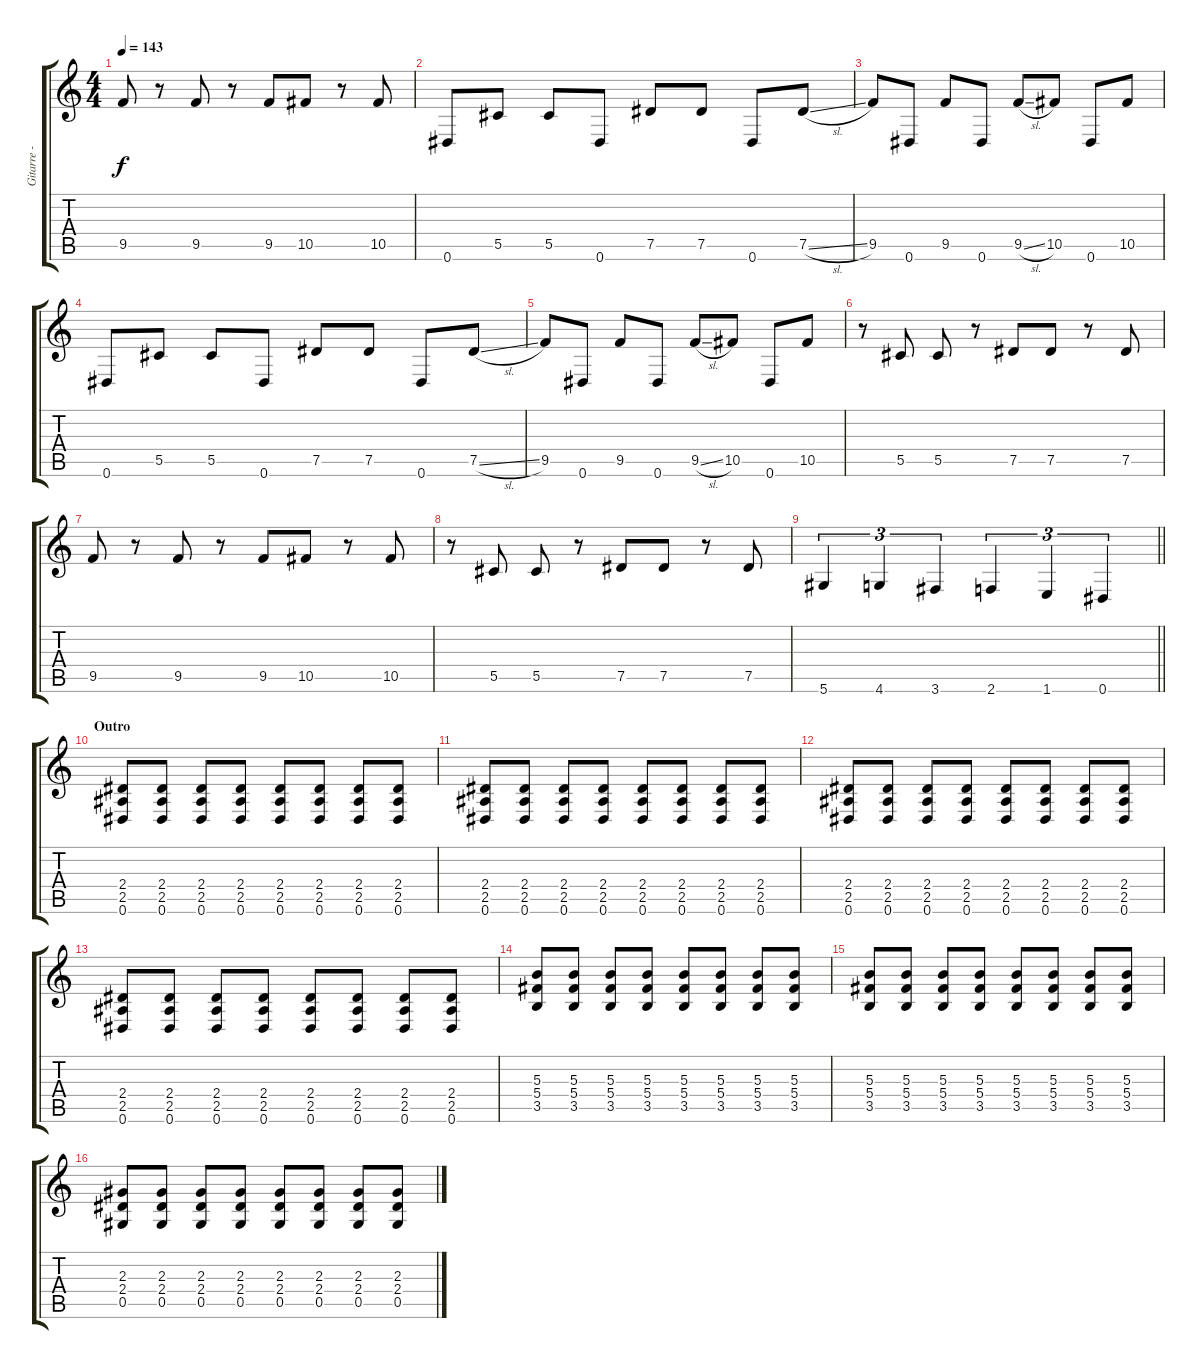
\track ("Gitarre - Henning Rümenapp" "Gitarre - ") {instrument distortionguitar}
\staff {score tabs}
\tuning (Eb4 Bb3 Gb3 Db3 Ab2 Eb2) {hide}
\ts (4 4)
\tempo 143
\clef g2
\ks c
9.5.8{dy f} r.8 9.5.8 r.8 9.5.8 10.5.8 r.8 10.5.8 |
0.6.8 5.5.8 5.5.8 0.6.8 7.5.8 7.5.8 0.6.8 7.5{sl}.8 |
9.5.8 0.6.8 9.5.8 0.6.8 9.5{sl}.8 10.5.8 0.6.8 10.5.8 |
0.6.8 5.5.8 5.5.8 0.6.8 7.5.8 7.5.8 0.6.8 7.5{sl}.8 |
9.5.8 0.6.8 9.5.8 0.6.8 9.5{sl}.8 10.5.8 0.6.8 10.5.8 |
r.8 5.5.8 5.5.8 r.8 7.5.8 7.5.8 r.8 7.5.8 |
9.5.8 r.8 9.5.8 r.8 9.5.8 10.5.8 r.8 10.5.8 |
r.8 5.5.8 5.5.8 r.8 7.5.8 7.5.8 r.8 7.5.8 |
\barLineRight lightlight
5.6.4{tu (3 2)} 4.6.4{tu (3 2)} 3.6.4{tu (3 2)} 2.6.4{tu (3 2)} 1.6.4{tu (3 2)} 0.6.4{tu (3 2)} |
\section ("" "Outro")
(2.4 2.5 0.6).8 (2.4 2.5 0.6).8 (2.4 2.5 0.6).8 (2.4 2.5 0.6).8 (2.4 2.5 0.6).8 (2.4 2.5 0.6).8 (2.4 2.5 0.6).8 (2.4 2.5 0.6).8 |
(2.4 2.5 0.6).8 (2.4 2.5 0.6).8 (2.4 2.5 0.6).8 (2.4 2.5 0.6).8 (2.4 2.5 0.6).8 (2.4 2.5 0.6).8 (2.4 2.5 0.6).8 (2.4 2.5 0.6).8 |
(2.4 2.5 0.6).8 (2.4 2.5 0.6).8 (2.4 2.5 0.6).8 (2.4 2.5 0.6).8 (2.4 2.5 0.6).8 (2.4 2.5 0.6).8 (2.4 2.5 0.6).8 (2.4 2.5 0.6).8 |
(2.4 2.5 0.6).8 (2.4 2.5 0.6).8 (2.4 2.5 0.6).8 (2.4 2.5 0.6).8 (2.4 2.5 0.6).8 (2.4 2.5 0.6).8 (2.4 2.5 0.6).8 (2.4 2.5 0.6).8 |
(5.3 5.4 3.5).8 (5.3 5.4 3.5).8 (5.3 5.4 3.5).8 (5.3 5.4 3.5).8 (5.3 5.4 3.5).8 (5.3 5.4 3.5).8 (5.3 5.4 3.5).8 (5.3 5.4 3.5).8 |
(5.3 5.4 3.5).8 (5.3 5.4 3.5).8 (5.3 5.4 3.5).8 (5.3 5.4 3.5).8 (5.3 5.4 3.5).8 (5.3 5.4 3.5).8 (5.3 5.4 3.5).8 (5.3 5.4 3.5).8 |
(2.3 2.4 0.5).8 (2.3 2.4 0.5).8 (2.3 2.4 0.5).8 (2.3 2.4 0.5).8 (2.3 2.4 0.5).8 (2.3 2.4 0.5).8 (2.3 2.4 0.5).8 (2.3 2.4 0.5).8
